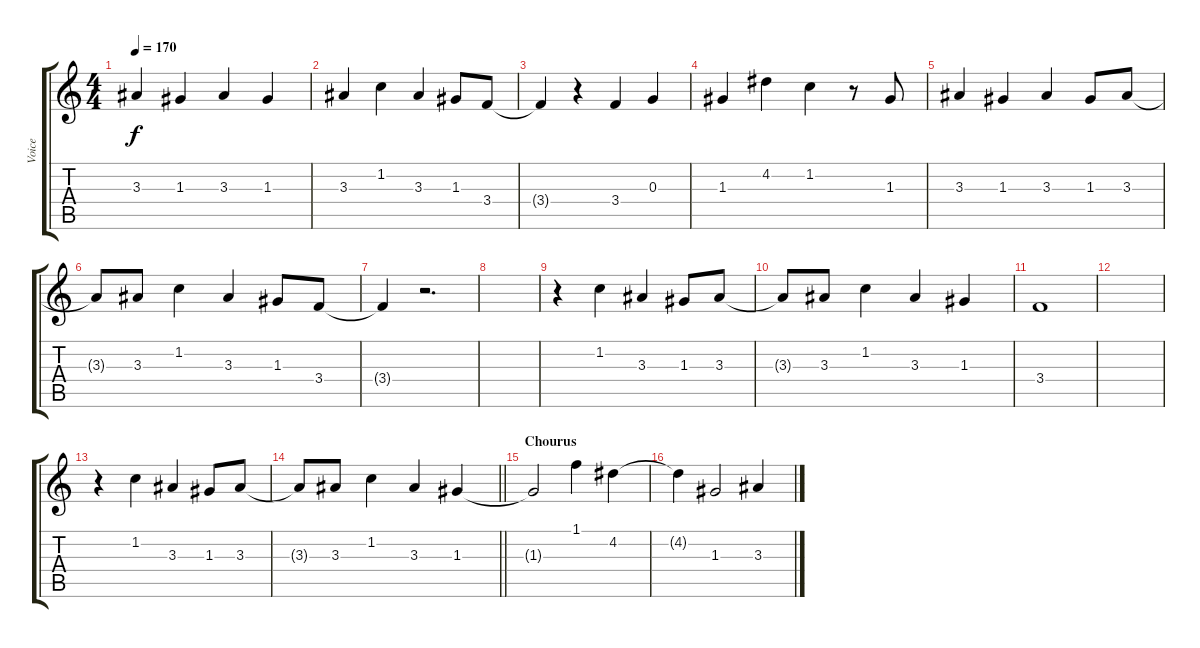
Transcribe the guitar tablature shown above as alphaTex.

\track ("Voice" "Voice") {instrument drawbarorgan}
\staff {score tabs}
\tuning (E5 B4 G4 D4 A3 E3) {hide}
\ts (4 4)
\tempo 170
\clef g2
\ks c
3.3.4{txt " " dy f} 1.3.4 3.3.4 1.3.4 |
3.3.4{txt " "} 1.2.4 3.3.4 1.3.8 3.4.8 |
3.4{t}.4 r.4 3.4.4{txt " "} 0.3.4 |
1.3.4 4.2.4 1.2.4 r.8 1.3.8{txt " "} |
3.3.4 1.3.4 3.3.4 1.3.8 3.3.8 |
3.3{t}.8 3.3.8{txt " "} 1.2.4 3.3.4 1.3.8 3.4.8 |
3.4{t}.4 r.2{d} |
|
r.4 1.2.4{txt " "} 3.3.4 1.3.8 3.3.8 |
3.3{t}.8 3.3.8{txt " "} 1.2.4 3.3.4 1.3.4 |
3.4.1 |
|
r.4 1.2.4{txt " "} 3.3.4 1.3.8 3.3.8 |
\barLineRight lightlight
3.3{t}.8 3.3.8{txt " "} 1.2.4{txt " "} 3.3.4 1.3.4 |
\section ("" "Chourus")
1.3{t}.2 1.1.4{txt " "} 4.2.4 |
4.2{t}.4 1.3.2{txt " "} 3.3.4
